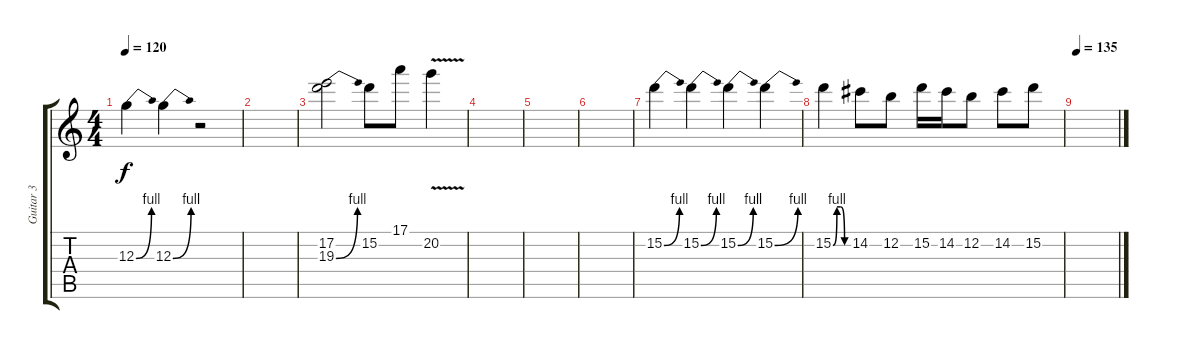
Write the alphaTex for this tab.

\track ("Guitar 3" "Guitar 3") {instrument distortionguitar}
\staff {score tabs}
\tuning (E4 B3 G3 D3 A2 E2) {hide}
\ts (4 4)
\tempo 120
\clef g2
\ks c
12.3{be (bend 0 0 60 4)}.4{dy f} 12.3{be (bend 0 0 60 4)}.4 r.2 |
|
(17.2 19.3{be (bend 0 0 60 4)}).2 15.2.8 17.1.8 20.2{v}.4 |
|
|
|
15.2{be (bend 0 0 60 4)}.4 15.2{be (bend 0 0 60 4)}.4 15.2{be (bend 0 0 60 4)}.4 15.2{be (bend 0 0 60 4)}.4 |
15.2{be (custom 0 0 15 4 30 4 45 0 60 0)}.4 14.2.8 12.2.8 15.2.16 14.2.16 12.2.8 14.2.8 15.2.8 |
\tempo 135
